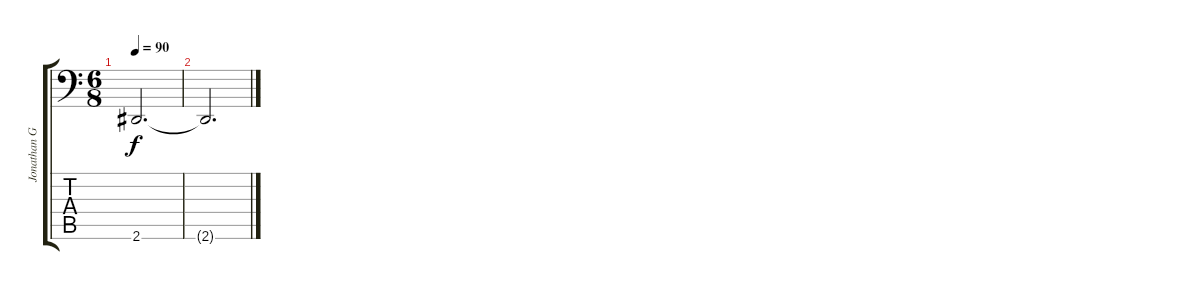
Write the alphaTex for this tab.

\track ("Jonathan Gallan" "Jonathan G") {instrument electricbassfinger}
\staff {score tabs}
\tuning (Eb3 Bb2 Gb2 Db2 Ab1 Db1) {hide}
\ts (6 8)
\tempo 90
\clef f4
\ks c
2.6{t}.2{d dy f} |
2.6{t}.2{d}
